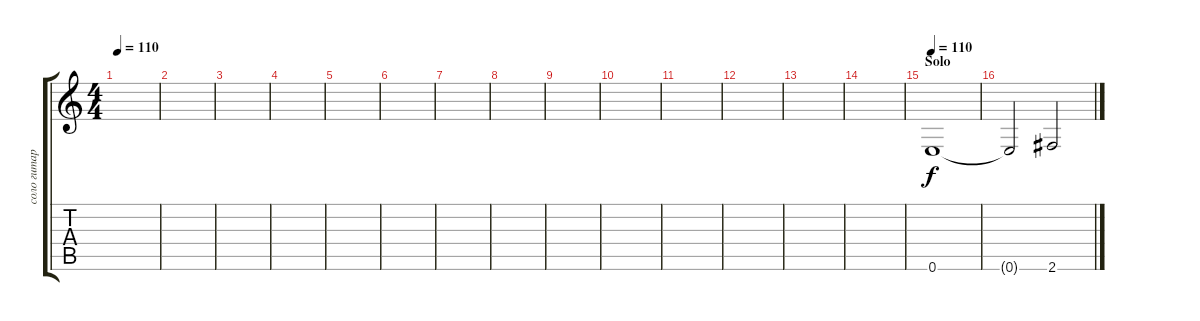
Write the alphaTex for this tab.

\track ("соло гитара" "соло гитар") {instrument distortionguitar}
\staff {score tabs}
\tuning (E4 B3 G3 D3 A2 E2) {hide}
\ts (4 4)
\tempo 110
\clef g2
\ks c
|
|
|
|
|
|
|
|
|
|
|
|
|
|
\section ("" "Solo")
\tempo 110
0.6.1 |
0.6{t}.2 2.6.2
